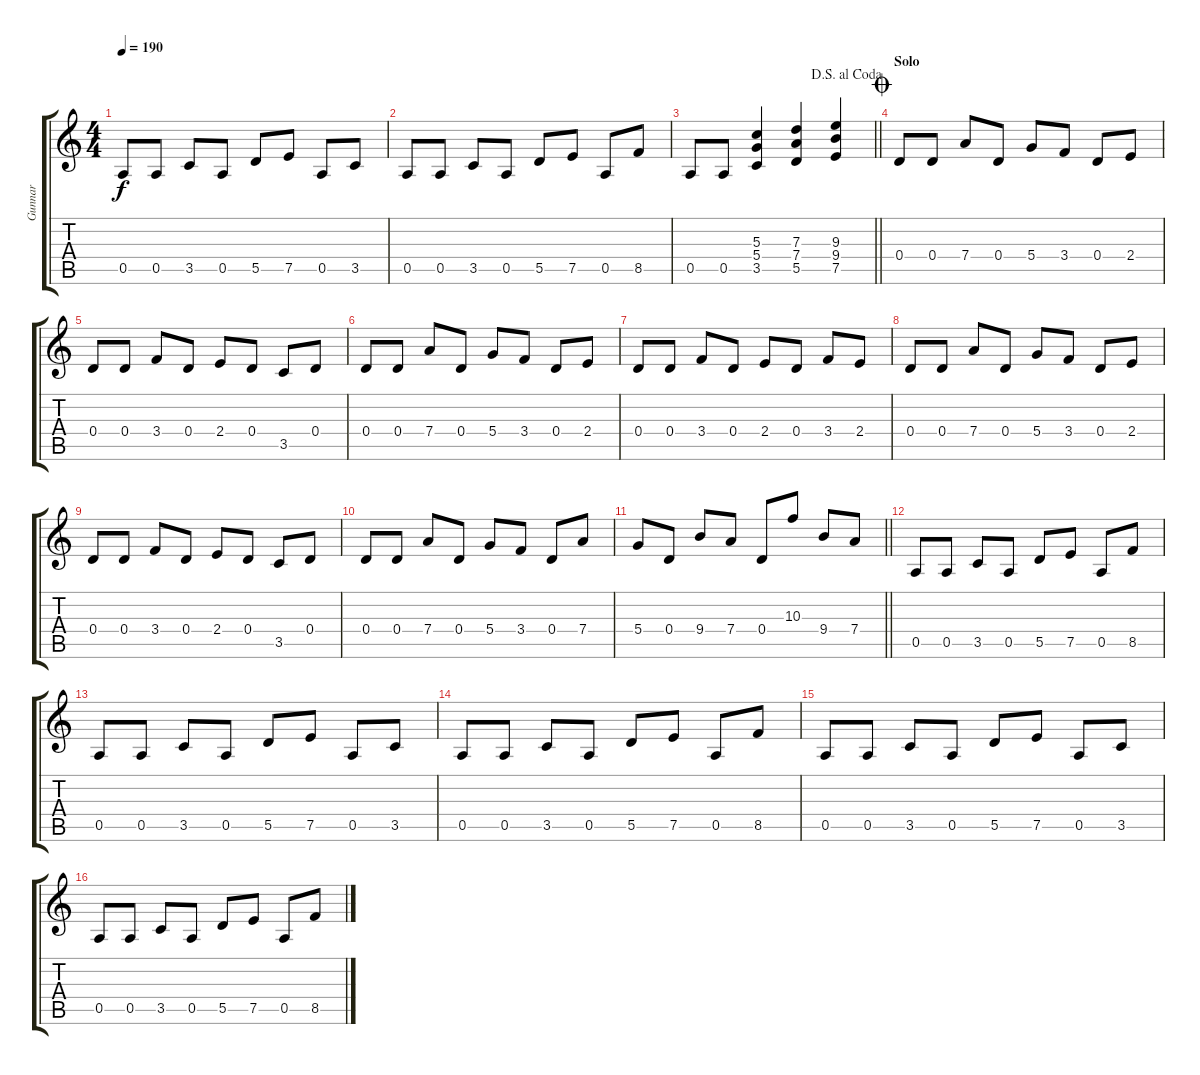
\track ("Gunnar" "Gunnar") {instrument distortionguitar}
\staff {score tabs}
\tuning (E4 B3 G3 D3 A2 E2) {hide}
\ts (4 4)
\tempo 190
\clef g2
\ks c
0.5.8{dy f} 0.5.8 3.5.8 0.5.8 5.5.8 7.5.8 0.5.8 3.5.8 |
0.5.8 0.5.8 3.5.8 0.5.8 5.5.8 7.5.8 0.5.8 8.5.8 |
\jump dalsegnoalcoda
\barLineRight lightlight
0.5.8 0.5.8 (5.3 5.4 3.5).4 (7.3 7.4 5.5).4 (9.3 9.4 7.5).4 |
\section ("" "Solo")
\jump coda
0.4.8 0.4.8 7.4.8 0.4.8 5.4.8 3.4.8 0.4.8 2.4.8 |
0.4.8 0.4.8 3.4.8 0.4.8 2.4.8 0.4.8 3.5.8 0.4.8 |
0.4.8 0.4.8 7.4.8 0.4.8 5.4.8 3.4.8 0.4.8 2.4.8 |
0.4.8 0.4.8 3.4.8 0.4.8 2.4.8 0.4.8 3.4.8 2.4.8 |
0.4.8 0.4.8 7.4.8 0.4.8 5.4.8 3.4.8 0.4.8 2.4.8 |
0.4.8 0.4.8 3.4.8 0.4.8 2.4.8 0.4.8 3.5.8 0.4.8 |
0.4.8 0.4.8 7.4.8 0.4.8 5.4.8 3.4.8 0.4.8 7.4.8 |
\barLineRight lightlight
5.4.8 0.4.8 9.4.8 7.4.8 0.4.8 10.3.8 9.4.8 7.4.8 |
0.5.8 0.5.8 3.5.8 0.5.8 5.5.8 7.5.8 0.5.8 8.5.8 |
0.5.8 0.5.8 3.5.8 0.5.8 5.5.8 7.5.8 0.5.8 3.5.8 |
0.5.8 0.5.8 3.5.8 0.5.8 5.5.8 7.5.8 0.5.8 8.5.8 |
0.5.8 0.5.8 3.5.8 0.5.8 5.5.8 7.5.8 0.5.8 3.5.8 |
0.5.8 0.5.8 3.5.8 0.5.8 5.5.8 7.5.8 0.5.8 8.5.8
